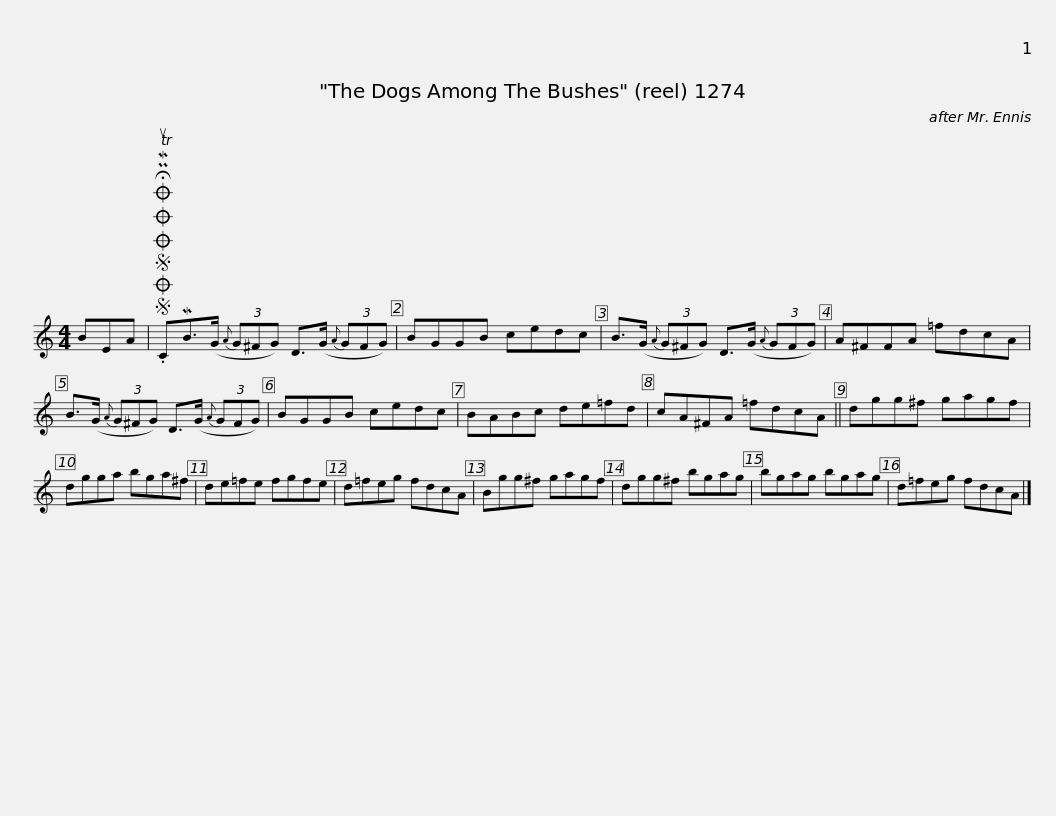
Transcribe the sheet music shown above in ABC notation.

X:1
L:1/8
M:4/4
I:linebreak $
K:C
V:1 treble
V:1
 BEA |SOSOOO .!fermata!PMTuCMB>(G{A} (3G^FG) D>(G{A} (3GFG) | BGGB cedc | B>(G{A} (3G^FG) D>(G{A} (3GFG) |$ A^FFA =fdcA | %5
 B>(G{A} (3G^FG) D>(G{A} (3GFG) | BGGB cedc | BABc de=fd | cA^FA =fdcA ||$ dgg^f gagf | %10
 dgga bga^f | de=fe fgfe | d=feg fdcA | Bgg^f gagf |$ dgg^f bgag | %15
 bgag bgag | d=feg fdcA |] %17
